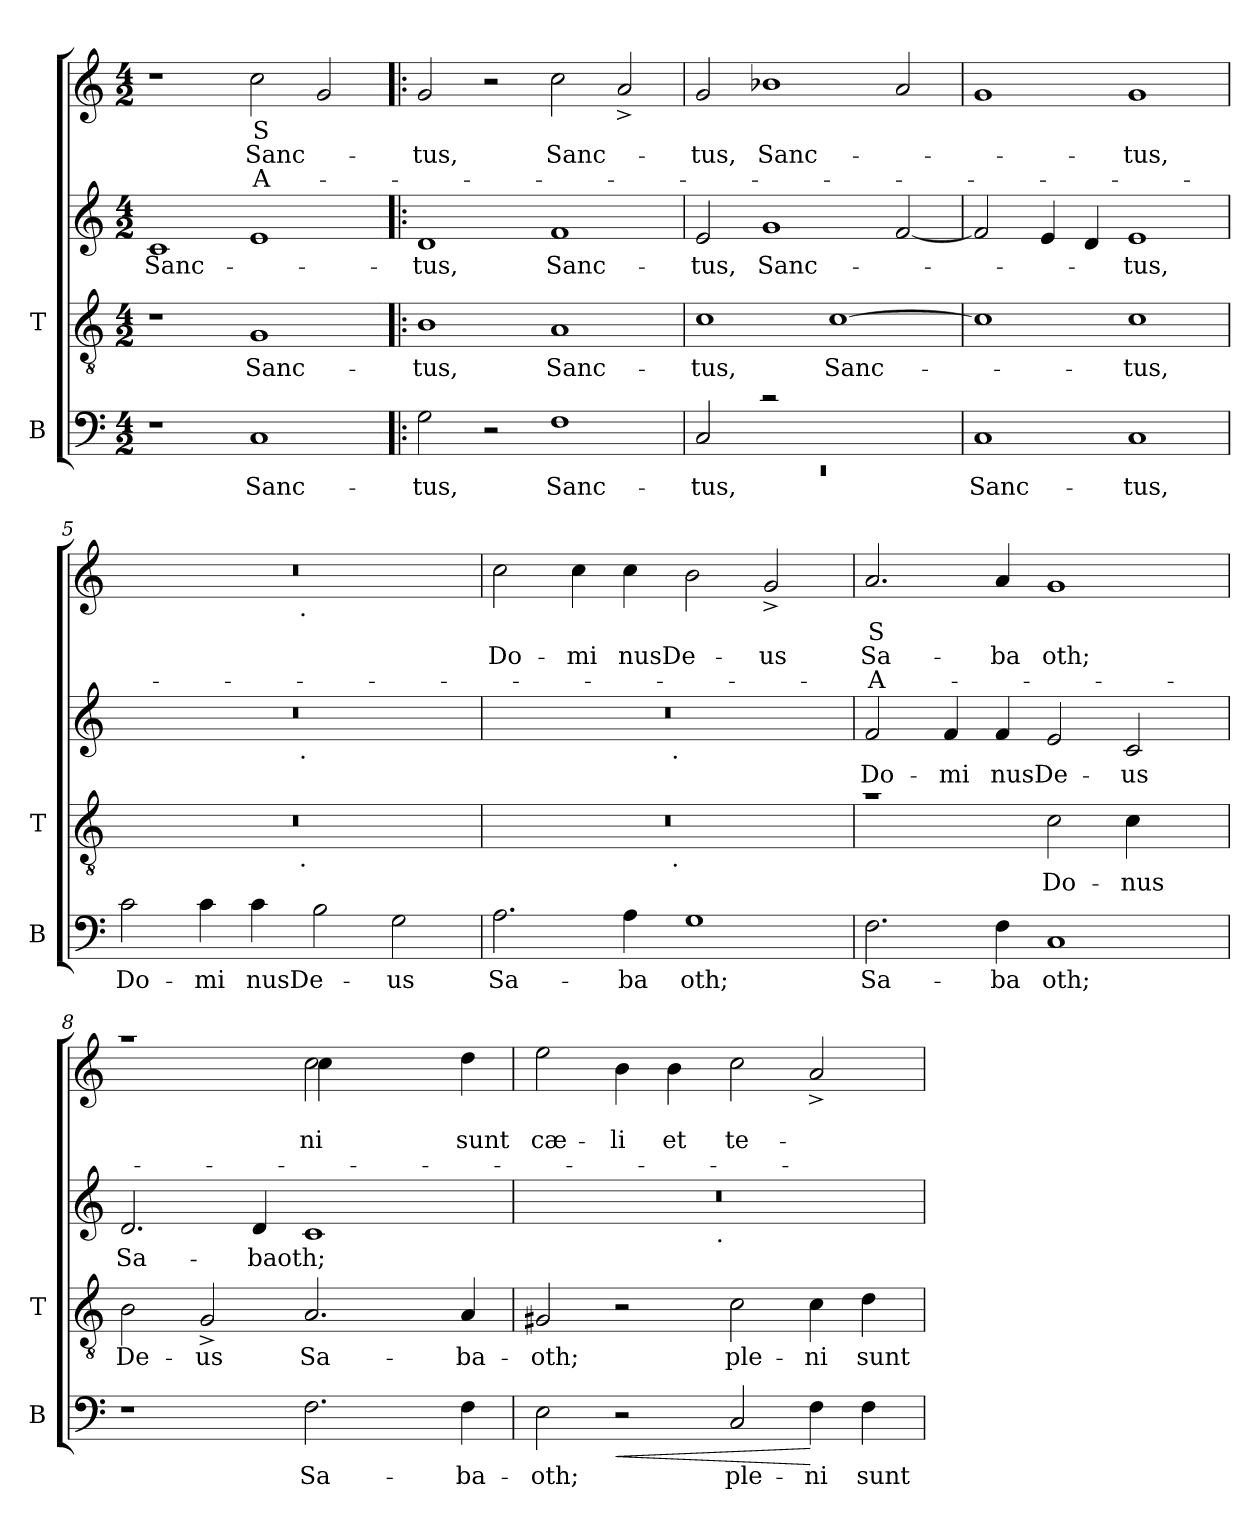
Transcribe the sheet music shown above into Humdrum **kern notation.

**kern	**text	**dynam	**kern	**text	**kern	**text	**kern	**text	**text	**text
*part4	*part4	*part4	*part3	*part3	*part2	*part2	*part1	*part1	*part1	*part1
*staff4	*staff4	*staff4	*staff3	*staff3	*staff2	*staff2	*staff1	*staff1	*staff1	*staff1
*I"B	*	*	*I"T	*	*	*	*	*	*	*
*I'B	*	*	*I'T	*	*	*	*	*	*	*
*clefF4	*	*	*clefGv2	*	*clefG2	*	*clefG2	*	*	*
*k[]	*	*	*k[]	*	*k[]	*	*k[]	*	*	*
*C:	*	*	*C:	*	*C:	*	*C:	*	*	*
*M4/2	*	*	*M4/2	*	*M4/2	*	*M4/2	*	*	*
=1	=1	=1	=1	=1	=1	=1	=1	=1	=1	=1
!	!	!	!	!	!	!LO:LY:b	!	!	!	!
1r	.	.	1r	.	1c	Sanc-	1r	.	.	.
!	!LO:LY:b	!	!	!LO:LY:b	!	!	!	!LO:LY:b:rj	!LO:LY:b:rj	!LO:LY:b:rj
1C	Sanc-	.	1G	Sanc-	1e	.	2cc\	S	Sanc-	A-
.	.	.	.	.	.	.	2g/	.	.	.
=2!|:	=2!|:	=2!|:	=2!|:	=2!|:	=2!|:	=2!|:	=2!|:	=2!|:	=2!|:	=2!|:
!	!LO:LY:b	!	!	!LO:LY:b	!	!LO:LY:b	!	!	!LO:LY:b	!
2G\	-tus,	.	1B	-tus,	1d	-tus,	2g/	.	-tus,	.
2r	.	.	.	.	.	.	2r	.	.	.
!	!LO:LY:b	!	!	!LO:LY:b	!	!LO:LY:b	!	!	!LO:LY:b	!
1F	Sanc-	.	1A	Sanc-	1f	Sanc-	2cc\	.	Sanc-	.
.	.	.	.	.	.	.	2a^</	.	.	.
=3	=3	=3	=3	=3	=3	=3	=3	=3	=3	=3
*^	*	*	*	*	*	*	*	*	*	*
!	!LO:N:vis=1	!LO:LY:b	!	!	!LO:LY:b	!	!LO:LY:b	!	!	!LO:LY:b	!
2C/	0rEE	-tus,	.	1c	-tus,	2e/	-tus,	2g/	.	-tus,	.
!	!	!	!	!	!	!	!LO:LY:b	!	!	!LO:LY:b	!
2rc	.	.	.	.	.	1g	Sanc-	1b-X	.	Sanc-	.
!	!	!	!	!	!LO:LY:b	!	!	!	!	!	!
1ryy	.	.	.	[>1c	Sanc-	.	.	.	.	.	.
.	.	.	.	.	.	[<2f/	.	2a/	.	.	.
*v	*v	*	*	*	*	*	*	*	*	*	*
=4	=4	=4	=4	=4	=4	=4	=4	=4	=4	=4
!	!LO:LY:b	!	!	!	!	!	!	!	!	!
1C	Sanc-	.	1c]	.	2f/]	.	1g	.	.	.
.	.	.	.	.	4e/	.	.	.	.	.
.	.	.	.	.	4d/	.	.	.	.	.
!	!LO:LY:b	!	!	!LO:LY:b	!	!LO:LY:b	!	!	!LO:LY:b	!
1C	-tus,	.	1c	-tus,	1e	-tus,	1g	.	-tus,	.
=5	=5	=5	=5	=5	=5	=5	=5	=5	=5	=5
!	!LO:LY:b	!	!	!	!	!	!	!	!	!
*	*	*	*^	*	*^	*	*^	*	*	*
2c\	Do-	.	0r	2ryy	.	0r	2ryy	.	0r	2ryy	.	.	.
!	!LO:LY:b	!	!	!	!	!	!	!	!	!	!	!	!
4c\	-mi	.	.	4...ryy	.	.	4...ryy	.	.	4...ryy	.	.	.
!	!LO:LY:b	!	!	!	!	!	!	!	!	!	!	!	!
4c\	nusDe-	.	.	.	.	.	.	.	.	.	.	.	.
!	!	!	!	!	!	!	!	!	!	!LO:TX:b:t=.	!	!	!
!	!	!	!	!	!	!	!LO:TX:b:t=.	!	!	!	!	!	!
!	!	!	!	!LO:TX:b:t=.	!	!	!	!	!	!	!	!	!
.	.	.	.	1ryy	.	.	1ryy	.	.	1ryy	.	.	.
2B\	.	.	.	.	.	.	.	.	.	.	.	.	.
!	!LO:LY:b	!	!	!	!	!	!	!	!	!	!	!	!
2G\	-us	.	.	.	.	.	.	.	.	.	.	.	.
.	.	.	.	32ryy	.	.	32ryy	.	.	32ryy	.	.	.
=6	=6	=6	=6	=6	=6	=6	=6	=6	=6	=6	=6	=6	=6
!	!LO:LY:b	!	!	!	!	!	!	!	!	!	!	!LO:LY:b	!
*	*	*	*	*	*	*	*	*	*v	*v	*	*	*
2.A\	Sa-	.	0r	2ryy	.	0r	2ryy	.	2cc\	.	Do-	.
!	!	!	!	!	!	!	!	!	!	!	!LO:LY:b	!
.	.	.	.	4...ryy	.	.	4...ryy	.	4cc\	.	-mi	.
!	!LO:LY:b	!	!	!	!	!	!	!	!	!	!LO:LY:b	!
4A\	-ba	.	.	.	.	.	.	.	4cc\	.	nusDe-	.
!	!	!	!	!	!	!	!LO:TX:b:t=.	!	!	!	!	!
!	!	!	!	!LO:TX:b:t=.	!	!	!	!	!	!	!	!
.	.	.	.	1ryy	.	.	1ryy	.	.	.	.	.
!	!LO:LY:b	!	!	!	!	!	!	!	!	!	!	!
1G	oth;	.	.	.	.	.	.	.	2b\	.	.	.
!	!	!	!	!	!	!	!	!	!	!	!LO:LY:b	!
.	.	.	.	.	.	.	.	.	2g^</	.	-us	.
.	.	.	.	32ryy	.	.	32ryy	.	.	.	.	.
!!LO:LB:g=z
=7	=7	=7	=7	=7	=7	=7	=7	=7	=7	=7	=7	=7
!	!LO:LY:b	!	!	!	!	!	!	!LO:LY:b	!	!LO:LY:b:rj	!LO:LY:b:rj	!LO:LY:b:rj
*	*	*	*	*	*	*v	*v	*	*	*	*	*
2.F\	Sa-	.	1ra	1.ryy	.	2f/	Do-	2.a/	S	Sa-	-A-
!	!	!	!	!	!	!	!LO:LY:b	!	!	!	!
.	.	.	.	.	.	4f/	-mi	.	.	.	.
!	!LO:LY:b	!	!	!	!	!	!LO:LY:b	!	!	!LO:LY:b	!
4F\	-ba	.	.	.	.	4f/	nusDe-	4a/	.	-ba	.
!	!LO:LY:b	!	!	!	!LO:LY:b	!	!	!	!	!LO:LY:b	!
1C	oth;	.	2c\	.	Do-	2e/	.	1g	.	oth;	.
!	!	!	!	!	!LO:LY:b	!	!	!	!	!	!
!	!	!	!	!	!LO:LY:b	!	!LO:LY:b	!	!	!	!
.	.	.	4c\	4c\	nus	2c/	-us	.	.	.	.
.	.	.	4ryy	4ryy	.	.	.	.	.	.	.
=8	=8	=8	=8	=8	=8	=8	=8	=8	=8	=8	=8
!	!	!	!	!	!LO:LY:b	!	!LO:LY:b	!	!	!	!
*	*	*	*v	*v	*	*	*	*^	*	*	*
1r	.	.	2B\	De-	2.d/	Sa-	1raa	1ryy	.	.	.
!	!	!	!	!LO:LY:b	!	!	!	!	!	!	!
.	.	.	2G^</	-us	.	.	.	.	.	.	.
!	!	!	!	!	!	!LO:LY:b	!	!	!	!	!
.	.	.	.	.	4d/	-baoth;	.	.	.	.	.
!	!LO:LY:b	!	!	!LO:LY:b	!	!	!	!	!	!LO:LY:b	!
!	!	!	!	!	!	!	!	!	!	!LO:LY:b	!
2.F\	Sa-	.	2.A/	Sa-	1c	.	2cc\	4cc\	.	-ni	.
.	.	.	.	.	.	.	.	2ryy	.	.	.
.	.	.	.	.	.	.	2ryy	.	.	.	.
!	!LO:LY:b	!	!	!LO:LY:b	!	!	!	!	!	!LO:LY:b	!
4F\	-ba-	.	4A/	-ba-	.	.	.	4dd\	.	sunt	.
=9	=9	=9	=9	=9	=9	=9	=9	=9	=9	=9	=9
!	!LO:LY:b	!	!	!LO:LY:b	!	!	!	!	!	!LO:LY:b	!
*	*	*	*	*	*^	*	*v	*v	*	*	*
2E\	-oth;	.	2G#X/	-oth;	0r	2ryy	.	2ee\	.	cæ-	.
!	!	!LO:HP:b	!	!	!	!	!	!	!	!LO:LY:b	!
2r	.	<	2r	.	.	4...ryy	.	4b\	.	-li	.
!	!	!	!	!	!	!	!	!	!	!LO:LY:b	!
.	.	.	.	.	.	.	.	4b\	.	et	.
!	!	!	!	!	!	!LO:TX:b:t=.	!	!	!	!	!
.	.	.	.	.	.	1ryy	.	.	.	.	.
!	!LO:LY:b	!	!	!LO:LY:b	!	!	!	!	!	!LO:LY:b	!
2C/	ple-	.	2c\	ple-	.	.	.	2cc\	.	te-	.
!	!LO:LY:b	!	!	!LO:LY:b	!	!	!	!	!	!	!
4F\	-ni	[	4c\	-ni	.	.	.	2a^</	.	.	.
!	!LO:LY:b	!	!	!LO:LY:b	!	!	!	!	!	!	!
4F\	sunt	.	4d\	sunt	.	.	.	.	.	.	.
.	.	.	.	.	.	32ryy	.	.	.	.	.
*	*	*	*	*	*v	*v	*	*	*	*	*
=	=	=	=	=	=	=	=	=	=	=
*-	*-	*-	*-	*-	*-	*-	*-	*-	*-	*-
